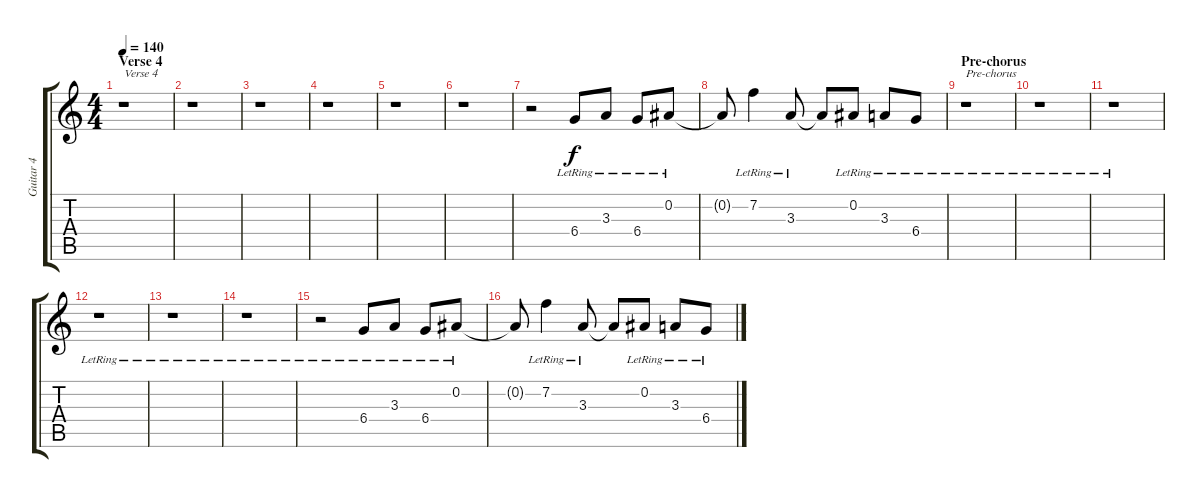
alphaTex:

\track ("Guitar 4" "Guitar 4") {instrument electricguitarclean}
\staff {score tabs}
\tuning (Eb4 Bb3 Gb3 Db3 Ab2 Eb2) {hide}
\ts (4 4)
\section ("" "Verse 4")
\tempo 140
\clef g2
\ks c
r.1{txt "Verse 4" dy f} |
r.1 |
r.1 |
r.1 |
r.1 |
r.1 |
r.2 6.4{lr}.8 3.3{lr}.8 6.4{lr}.8 0.2{lr}.8 |
0.2{t}.8 7.2{lr}.4 3.3{lr}.8 3.3{t}.8 0.2{lr}.8 3.3{lr}.8 6.4{lr}.8 |
\section ("" "Pre-chorus")
r.1{txt "Pre-chorus"} |
r.1 |
r.1 |
r.1 |
r.1 |
r.1 |
r.2 6.4{lr}.8 3.3{lr}.8 6.4{lr}.8 0.2{lr}.8 |
0.2{t}.8 7.2{lr}.4 3.3{lr}.8 3.3{t}.8 0.2{lr}.8 3.3{lr}.8 6.4{lr}.8
